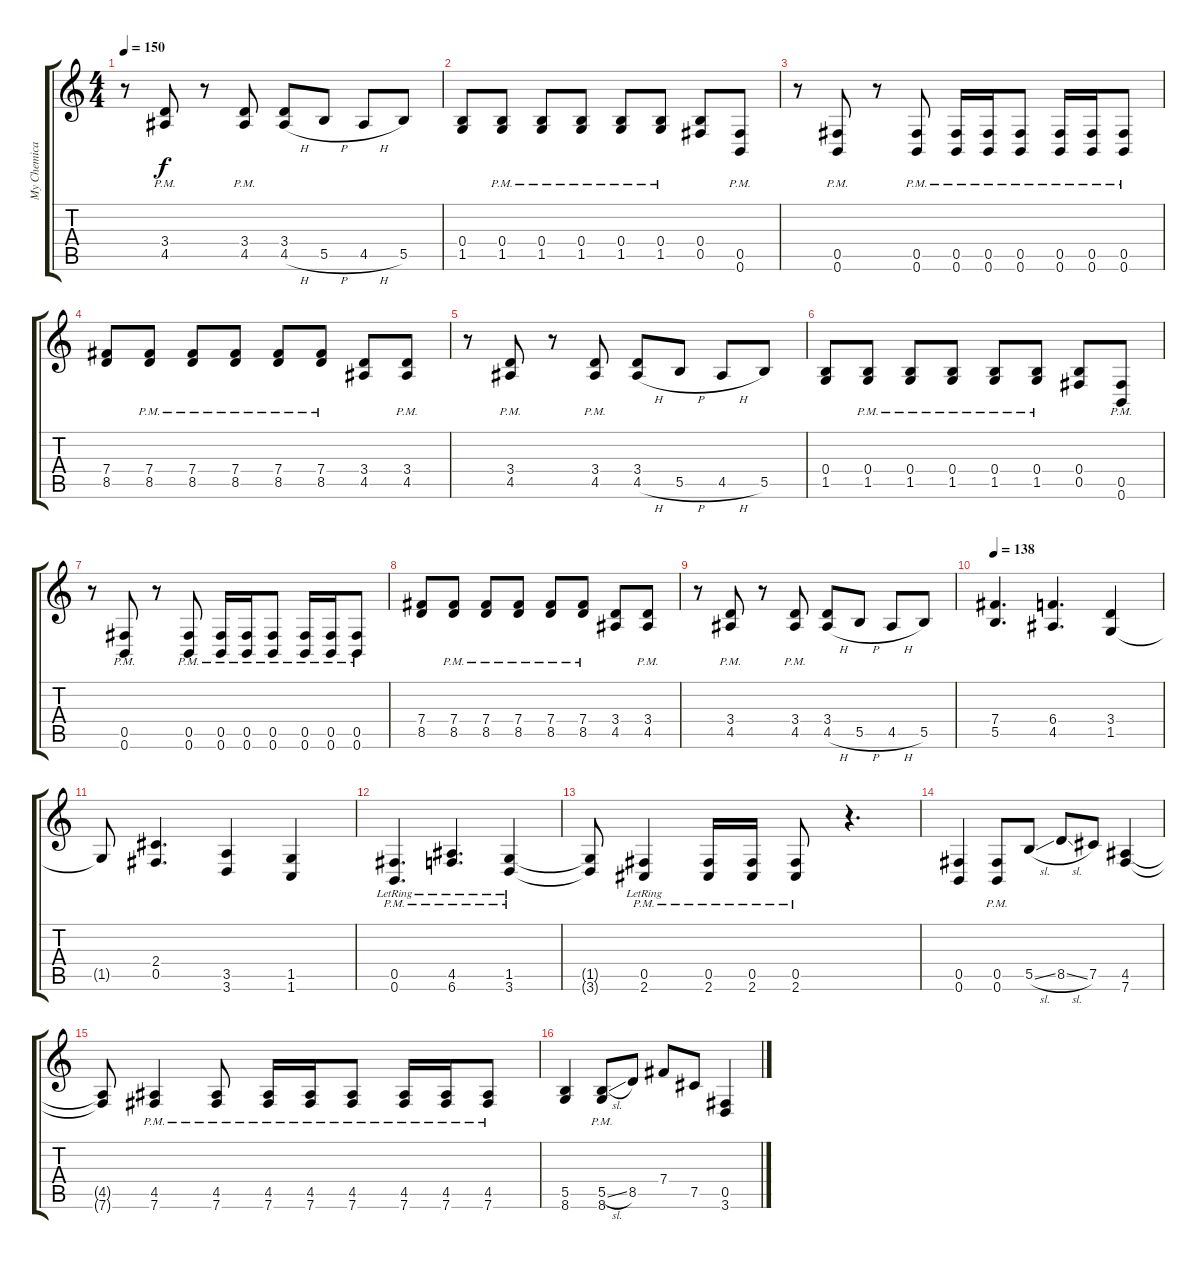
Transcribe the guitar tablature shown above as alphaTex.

\track ("My Chemical Kevin" "My Chemica") {instrument overdrivenguitar}
\staff {score tabs}
\tuning (Db4 Ab3 E3 B2 Gb2 B1) {hide}
\ts (4 4)
\tempo 150
\clef g2
\ks c
r.8{dy f} (3.4{pm} 4.5{pm}).8 r.8 (3.4{pm} 4.5{pm}).8 (3.4 4.5{h}).8 5.5{h}.8 4.5{h}.8 5.5.8 |
(0.4 1.5).8 (0.4{pm} 1.5{pm}).8 (0.4{pm} 1.5{pm}).8 (0.4{pm} 1.5{pm}).8 (0.4{pm} 1.5{pm}).8 (0.4{pm} 1.5{pm}).8 (0.4 0.5).8 (0.5{pm} 0.6{pm}).8 |
r.8 (0.5{pm} 0.6{pm}).8 r.8 (0.5{pm} 0.6{pm}).8 (0.5{pm} 0.6{pm}).16 (0.5{pm} 0.6{pm}).16 (0.5{pm} 0.6{pm}).8 (0.5{pm} 0.6{pm}).16 (0.5{pm} 0.6{pm}).16 (0.5{pm} 0.6{pm}).8 |
(7.4 8.5).8 (7.4{pm} 8.5{pm}).8 (7.4{pm} 8.5{pm}).8 (7.4{pm} 8.5{pm}).8 (7.4{pm} 8.5{pm}).8 (7.4{pm} 8.5{pm}).8 (3.4 4.5).8 (3.4{pm} 4.5{pm}).8 |
r.8 (3.4{pm} 4.5{pm}).8 r.8 (3.4{pm} 4.5{pm}).8 (3.4 4.5{h}).8 5.5{h}.8 4.5{h}.8 5.5.8 |
(0.4 1.5).8 (0.4{pm} 1.5{pm}).8 (0.4{pm} 1.5{pm}).8 (0.4{pm} 1.5{pm}).8 (0.4{pm} 1.5{pm}).8 (0.4{pm} 1.5{pm}).8 (0.4 0.5).8 (0.5{pm} 0.6{pm}).8 |
r.8 (0.5{pm} 0.6{pm}).8 r.8 (0.5{pm} 0.6{pm}).8 (0.5{pm} 0.6{pm}).16 (0.5{pm} 0.6{pm}).16 (0.5{pm} 0.6{pm}).8 (0.5{pm} 0.6{pm}).16 (0.5{pm} 0.6{pm}).16 (0.5{pm} 0.6{pm}).8 |
(7.4 8.5).8 (7.4{pm} 8.5{pm}).8 (7.4{pm} 8.5{pm}).8 (7.4{pm} 8.5{pm}).8 (7.4{pm} 8.5{pm}).8 (7.4{pm} 8.5{pm}).8 (3.4 4.5).8 (3.4{pm} 4.5{pm}).8 |
r.8 (3.4{pm} 4.5{pm}).8 r.8 (3.4{pm} 4.5{pm}).8 (3.4 4.5{h}).8 5.5{h}.8 4.5{h}.8 5.5.8 |
\tempo 138
(7.4 5.5).4{d} (6.4 4.5).4{d} (3.4 1.5).4 |
1.5{t}.8 (2.4 0.5).4{d} (3.5 3.6).4 (1.5 1.6).4 |
(0.5{pm lr} 0.6{pm lr}).4{d} (4.5{pm lr} 6.6{pm lr}).4{d} (1.5{pm lr} 3.6{pm lr}).4 |
(1.5{t} 3.6{t}).8 (0.5{pm lr} 2.6{pm lr}).4 (0.5{pm} 2.6{pm}).16 (0.5{pm} 2.6{pm}).16 (0.5{pm} 2.6{pm}).8 r.4{d} |
(0.5 0.6).4 (0.5{pm} 0.6{pm}).8 5.5{sl}.8 8.5{sl}.8 7.5.8 (4.5 7.6).4 |
(4.5{t} 7.6{t}).8 (4.5{pm} 7.6{pm}).4 (4.5{pm} 7.6{pm}).8 (4.5{pm} 7.6{pm}).16 (4.5{pm} 7.6{pm}).16 (4.5{pm} 7.6{pm}).8 (4.5{pm} 7.6{pm}).16 (4.5{pm} 7.6{pm}).16 (4.5{pm} 7.6{pm}).8 |
(5.5 8.6).4 (5.5{sl pm} 8.6{pm}).8 8.5.8 7.4.8 7.5.8 (0.5 3.6).4
